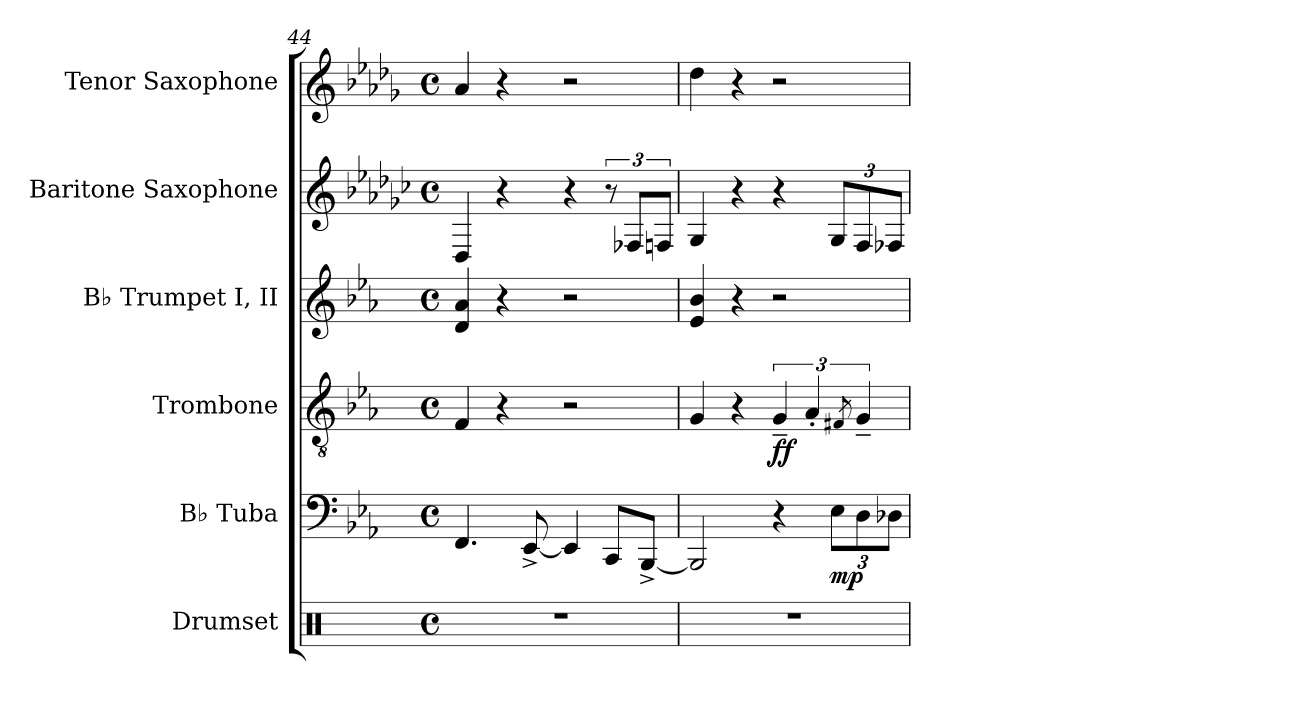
**kern	**kern	**dynam	**kern	**dynam	**kern	**kern	**kern
*part6	*part5	*part5	*part4	*part4	*part3	*part2	*part1
*staff6	*staff5	*staff5	*staff4	*staff4	*staff3	*staff2	*staff1
*I"Drumset	*I"B♭ Tuba	*	*I"Trombone	*	*I"B♭ Trumpet I, II	*I"Baritone Saxophone	*I"Tenor Saxophone
*I'D. Set	*I'B♭ Tba.	*	*I'Tbn.	*	*I'B♭ Tpt. I, II	*I'Bar. Sax.	*I'T. Sax.
*clefX	*clefF4	*	*clefGv2	*	*clefG2	*clefG2	*clefG2
*	*	*	*ITrd1c2	*	*ITrd1c2	*ITrd12c21	*ITrd8c14
*k[]	*k[b-e-a-]	*	*k[b-e-a-d-g-]	*	*k[b-e-a-d-g-]	*k[b-e-a-d-g-c-]	*k[b-e-a-d-g-]
*M4/4	*M4/4	*	*M4/4	*	*M4/4	*M4/4	*M4/4
*met(c)	*met(c)	*	*met(c)	*	*met(c)	*met(c)	*met(c)
=44	=44	=44	=44	=44	=44	=44	=44
1r	4.FF	.	4E-	.	4c 4g-	4DD-	4A-
.	.	.	4r	.	4r	4r	4r
.	[8EE-^	.	.	.	.	.	.
.	4EE-]	.	2r	.	2r	4r	2r
.	8CCL	.	.	.	.	12r	.
.	.	.	.	.	.	12FF-XL	.
.	[8BBB-^J	.	.	.	.	.	.
.	.	.	.	.	.	12FFnJ	.
=45	=45	=45	=45	=45	=45	=45	=45
1r	2BBB-]	.	4F	.	4d- 4a-	4GG-	4d-
.	.	.	4r	.	4r	4r	4r
!	!	!	!	!LO:DY:b	!	!	!
.	4r	.	6F~	ff	2r	4r	2r
.	.	.	6G-'	.	.	.	.
*	*Xbrackettup	*	*	*	*	*Xbrackettup	*
!	!	!LO:DY:b	!	!	!	!	!
.	12E-L	mp	.	.	.	12GG-L	.
.	.	.	8qEn	.	.	.	.
.	12D	.	6F~	.	.	12FF	.
.	12D-XJ	.	.	.	.	12FF-XJ	.
=	=	=	=	=	=	=	=
*-	*-	*-	*-	*-	*-	*-	*-
